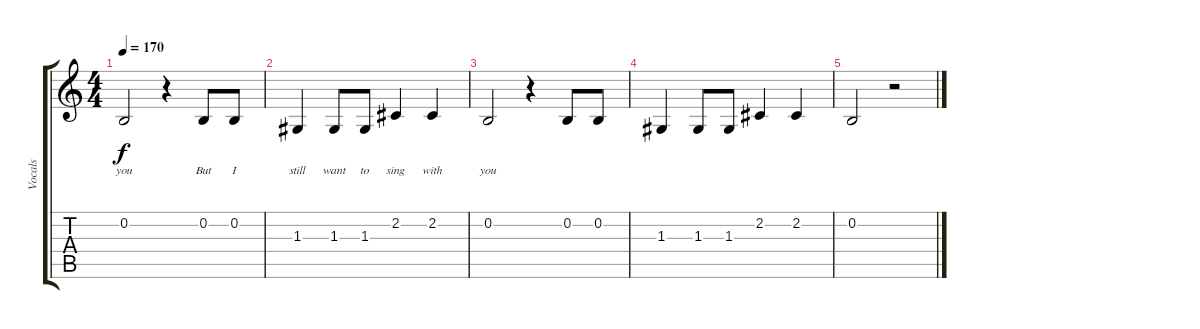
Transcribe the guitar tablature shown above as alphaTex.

\track ("Vocals" "Vocals") {instrument bassoon}
\staff {score tabs}
\tuning (E4 B3 G3 D3 A2 E2) {hide}
\ts (4 4)
\tempo 170
\clef g2
\ks c
0.2.2{lyrics (0 "you") lyrics (1 "") lyrics (2 "") lyrics (3 "") lyrics (4 "") dy f} r.4 0.2.8{lyrics (0 "But") lyrics (1 "") lyrics (2 "") lyrics (3 "") lyrics (4 "")} 0.2.8{lyrics (0 "I") lyrics (1 "") lyrics (2 "") lyrics (3 "") lyrics (4 "")} |
1.3.4{lyrics (0 "still") lyrics (1 "") lyrics (2 "") lyrics (3 "") lyrics (4 "")} 1.3.8{lyrics (0 "want") lyrics (1 "") lyrics (2 "") lyrics (3 "") lyrics (4 "")} 1.3.8{lyrics (0 "to") lyrics (1 "") lyrics (2 "") lyrics (3 "") lyrics (4 "")} 2.2.4{lyrics (0 "sing") lyrics (1 "") lyrics (2 "") lyrics (3 "") lyrics (4 "")} 2.2.4{lyrics (0 "with") lyrics (1 "") lyrics (2 "") lyrics (3 "") lyrics (4 "")} |
0.2.2{lyrics (0 "you") lyrics (1 "") lyrics (2 "") lyrics (3 "") lyrics (4 "")} r.4 0.2.8 0.2.8 |
1.3.4 1.3.8 1.3.8 2.2.4 2.2.4 |
0.2.2 r.2
